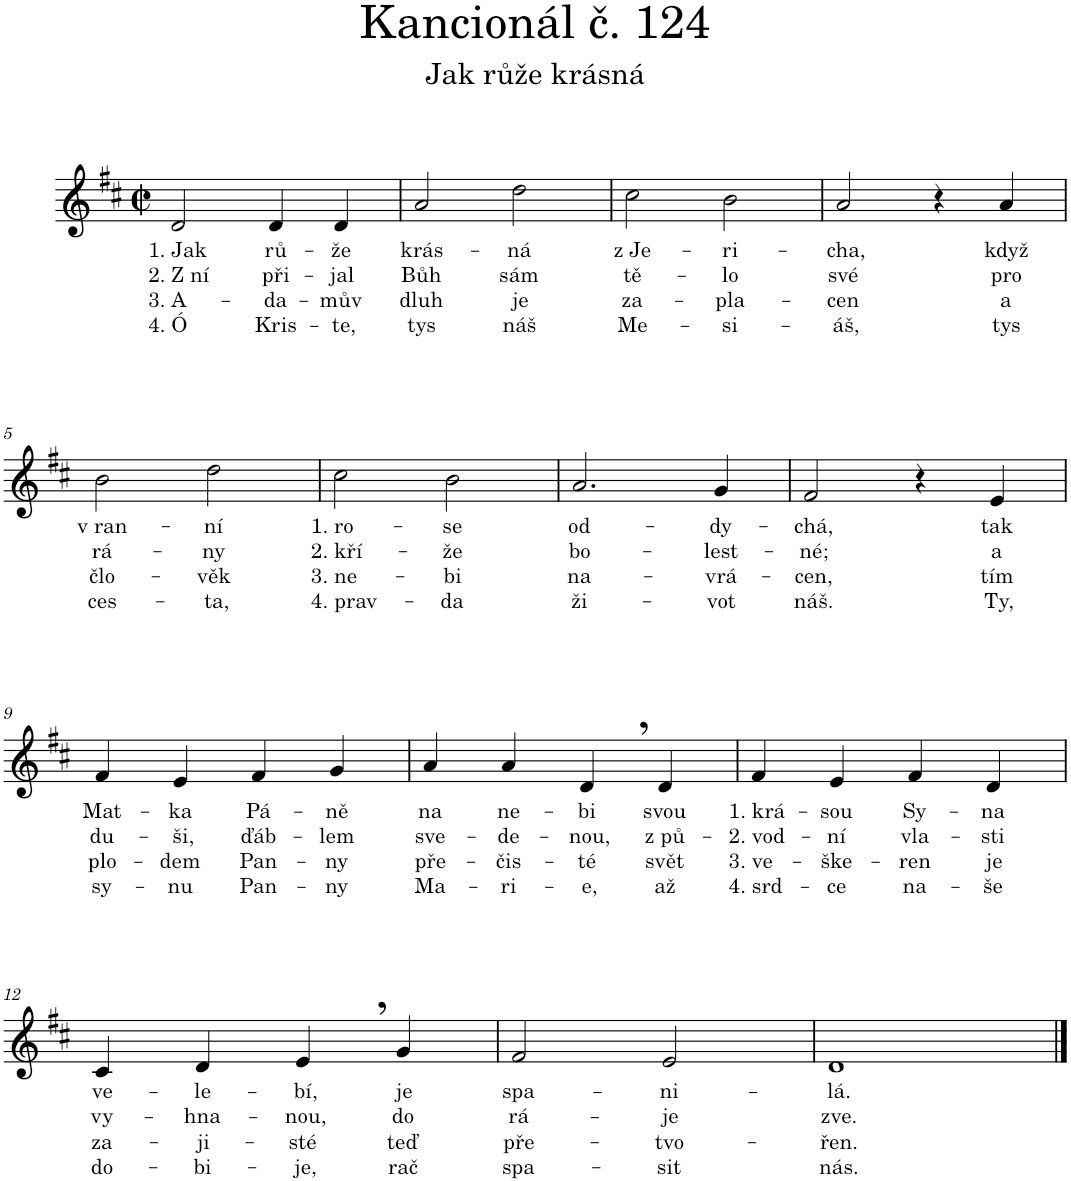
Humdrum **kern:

**kern	**text	**text	**text	**text
*part1	*part1	*part1	*part1	*part1
*staff1	*staff1	*staff1	*staff1	*staff1
*I"Flétna	*	*	*	*
*I'Fl.	*	*	*	*
*clefG2	*	*	*	*
*k[f#c#]	*	*	*	*
*M2/2	*	*	*	*
*met(c|)	*	*	*	*
=1	=1	=1	=1	=1
!	!LO:LY:b	!LO:LY:b	!LO:LY:b	!LO:LY:b
2d/	1. Jak	2. Z ní	3. A-	4. Ó
!	!LO:LY:b	!LO:LY:b	!LO:LY:b	!LO:LY:b
4d/	rů-	při-	-da-	Kris-
!	!LO:LY:b	!LO:LY:b	!LO:LY:b	!LO:LY:b
4d/	-že	-jal	-mův	-te,
=2	=2	=2	=2	=2
!	!LO:LY:b	!LO:LY:b	!LO:LY:b	!LO:LY:b
2a/	krás-	Bůh	dluh	tys
!	!LO:LY:b	!LO:LY:b	!LO:LY:b	!LO:LY:b
2dd\	-ná	sám	je	náš
=3	=3	=3	=3	=3
!	!LO:LY:b	!LO:LY:b	!LO:LY:b	!LO:LY:b
2cc#\	z Je-	tě-	za-	Me-
!	!LO:LY:b	!LO:LY:b	!LO:LY:b	!LO:LY:b
2b\	-ri-	-lo	-pla-	-si-
=4	=4	=4	=4	=4
!	!LO:LY:b	!LO:LY:b	!LO:LY:b	!LO:LY:b
2a/	-cha,	své	-cen	-áš,
4r	.	.	.	.
!	!LO:LY:b	!LO:LY:b	!LO:LY:b	!LO:LY:b
4a/	když	pro	a	tys
!!LO:LB:g=z
=5	=5	=5	=5	=5
!	!LO:LY:b	!LO:LY:b	!LO:LY:b	!LO:LY:b
2b\	v ran-	rá-	člo-	ces-
!	!LO:LY:b	!LO:LY:b	!LO:LY:b	!LO:LY:b
2dd\	-ní	-ny	-věk	-ta,
=6	=6	=6	=6	=6
!	!LO:LY:b	!LO:LY:b	!LO:LY:b	!LO:LY:b
2cc#\	1. ro-	2. kří-	3. ne-	4. prav-
!	!LO:LY:b	!LO:LY:b	!LO:LY:b	!LO:LY:b
2b\	-se	-že	-bi	-da
=7	=7	=7	=7	=7
!	!LO:LY:b	!LO:LY:b	!LO:LY:b	!LO:LY:b
2.a/	od-	bo-	na-	ži-
!	!LO:LY:b	!LO:LY:b	!LO:LY:b	!LO:LY:b
4g/	-dy-	-lest-	-vrá-	-vot
=8	=8	=8	=8	=8
!	!LO:LY:b	!LO:LY:b	!LO:LY:b	!LO:LY:b
2f#/	-chá,	-né;	-cen,	náš.
4r	.	.	.	.
!	!LO:LY:b	!LO:LY:b	!LO:LY:b	!LO:LY:b
4e/	tak	a	tím	Ty,
!!LO:LB:g=z
=9	=9	=9	=9	=9
!	!LO:LY:b	!LO:LY:b	!LO:LY:b	!LO:LY:b
4f#/	Mat-	du-	plo-	sy-
!	!LO:LY:b	!LO:LY:b	!LO:LY:b	!LO:LY:b
4e/	-ka	-ši,	-dem	-nu
!	!LO:LY:b	!LO:LY:b	!LO:LY:b	!LO:LY:b
4f#/	Pá-	ďáb-	Pan-	Pan-
!	!LO:LY:b	!LO:LY:b	!LO:LY:b	!LO:LY:b
4g/	-ně	-lem	-ny	-ny
=10	=10	=10	=10	=10
!	!LO:LY:b	!LO:LY:b	!LO:LY:b	!LO:LY:b
4a/	na	sve-	pře-	Ma-
!	!LO:LY:b	!LO:LY:b	!LO:LY:b	!LO:LY:b
4a/	ne-	-de-	-čis-	-ri-
!	!LO:LY:b	!LO:LY:b	!LO:LY:b	!LO:LY:b
4d,/	-bi	-nou,	-té	-e,
!	!LO:LY:b	!LO:LY:b	!LO:LY:b	!LO:LY:b
4d/	svou	z pů-	svět	až
=11	=11	=11	=11	=11
!	!LO:LY:b	!LO:LY:b	!LO:LY:b	!LO:LY:b
4f#/	1. krá-	-2. vod-	3. ve-	4. srd-
!	!LO:LY:b	!LO:LY:b	!LO:LY:b	!LO:LY:b
4e/	-sou	-ní	-ške-	-ce
!	!LO:LY:b	!LO:LY:b	!LO:LY:b	!LO:LY:b
4f#/	Sy-	vla-	-ren	na-
!	!LO:LY:b	!LO:LY:b	!LO:LY:b	!LO:LY:b
4d/	-na	-sti	je	-še
!!LO:LB:g=z
=12	=12	=12	=12	=12
!	!LO:LY:b	!LO:LY:b	!LO:LY:b	!LO:LY:b
4c#/	ve-	vy-	za-	do-
!	!LO:LY:b	!LO:LY:b	!LO:LY:b	!LO:LY:b
4d/	-le-	-hna-	-ji-	-bi-
!	!LO:LY:b	!LO:LY:b	!LO:LY:b	!LO:LY:b
4e,/	-bí,	-nou,	-sté	-je,
!	!LO:LY:b	!LO:LY:b	!LO:LY:b	!LO:LY:b
4g/	je	do	teď	rač
=13	=13	=13	=13	=13
!	!LO:LY:b	!LO:LY:b	!LO:LY:b	!LO:LY:b
2f#/	spa-	rá-	pře-	spa-
!	!LO:LY:b	!LO:LY:b	!LO:LY:b	!LO:LY:b
2e/	-ni-	-je	-tvo-	-sit
=14	=14	=14	=14	=14
!	!LO:LY:b	!LO:LY:b	!LO:LY:b	!LO:LY:b
1d	-lá.	zve.	-řen.	nás.
==	==	==	==	==
*-	*-	*-	*-	*-
